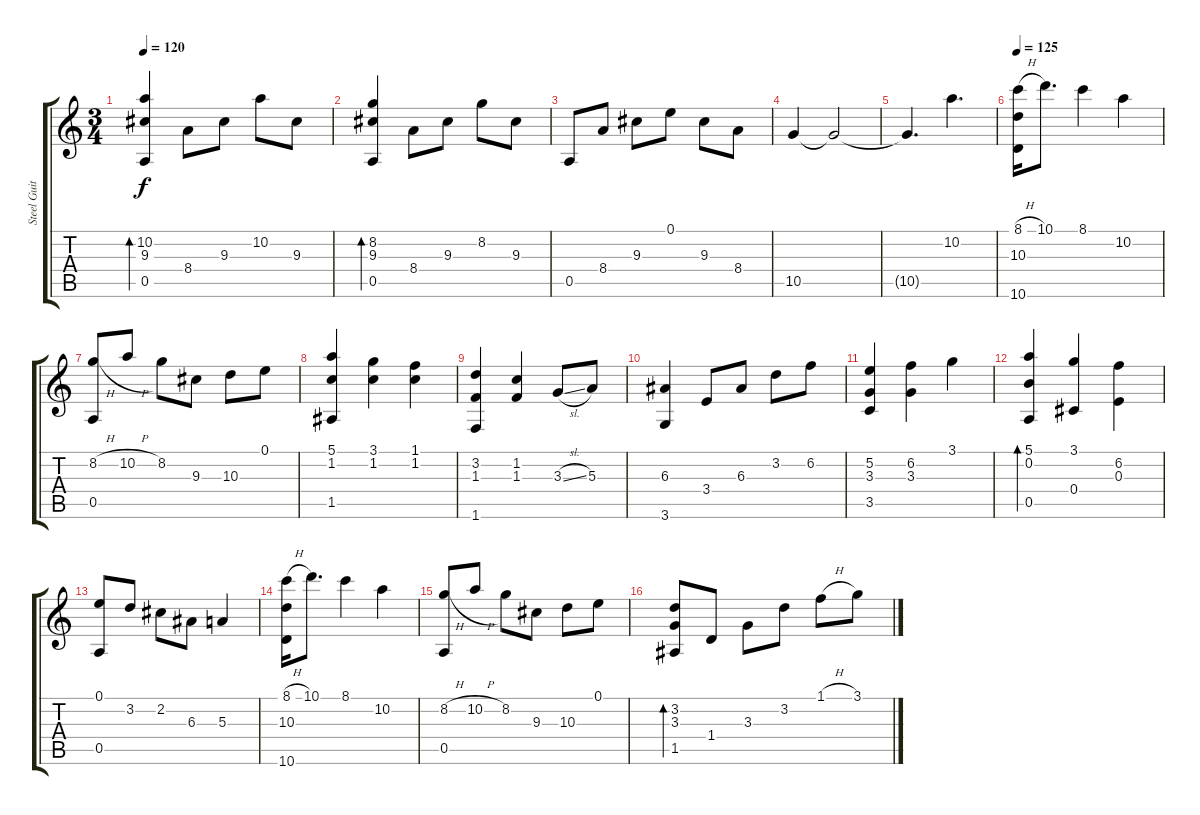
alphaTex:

\track ("Steel Guitar" "Steel Guit") {instrument acousticguitarsteel}
\staff {score tabs}
\tuning (E4 B3 E3 Db3 A2 E2) {hide}
\ts (3 4)
\tempo 120
\clef g2
\ks c
(10.2 9.3 0.5).4{bd 60 dy f} 8.4.8 9.3.8 10.2.8 9.3.8 |
(8.2 9.3 0.5).4{bd 60} 8.4.8 9.3.8 8.2.8 9.3.8 |
0.5.8 8.4.8 9.3.8 0.1.8 9.3.8 8.4.8 |
10.5.4 10.5{t}.2 |
10.5{t}.4{d} 10.2.4{d} |
\tempo 125
(8.1{h} 10.3 10.6).16 10.1.8{d} 8.1.4 10.2.4 |
(8.2{h} 0.5).8 10.2{h}.8 8.2.8 9.3.8 10.3.8 0.1.8 |
(5.1 1.2 1.5).4 (3.1 1.2).4 (1.1 1.2).4 |
(3.2 1.3 1.6).4 (1.2 1.3).4 3.3{sl}.8 5.3.8 |
(6.3 3.6).4 3.4.8 6.3.8 3.2.8 6.2.8 |
(5.2 3.3 3.5).4 (6.2 3.3).4 3.1.4 |
(5.1 0.2 0.5).4{bd 60} (3.1 0.4).4 (6.2 0.3).4 |
(0.1 0.5).8 3.2.8 2.2.8 6.3.8 5.3.4 |
(8.1{h} 10.3 10.6).16 10.1.8{d} 8.1.4 10.2.4 |
(8.2{h} 0.5).8 10.2{h}.8 8.2.8 9.3.8 10.3.8 0.1.8 |
(3.2 3.3 1.5).8{bd 60} 1.4.8 3.3.8 3.2.8 1.1{h}.8 3.1.8
